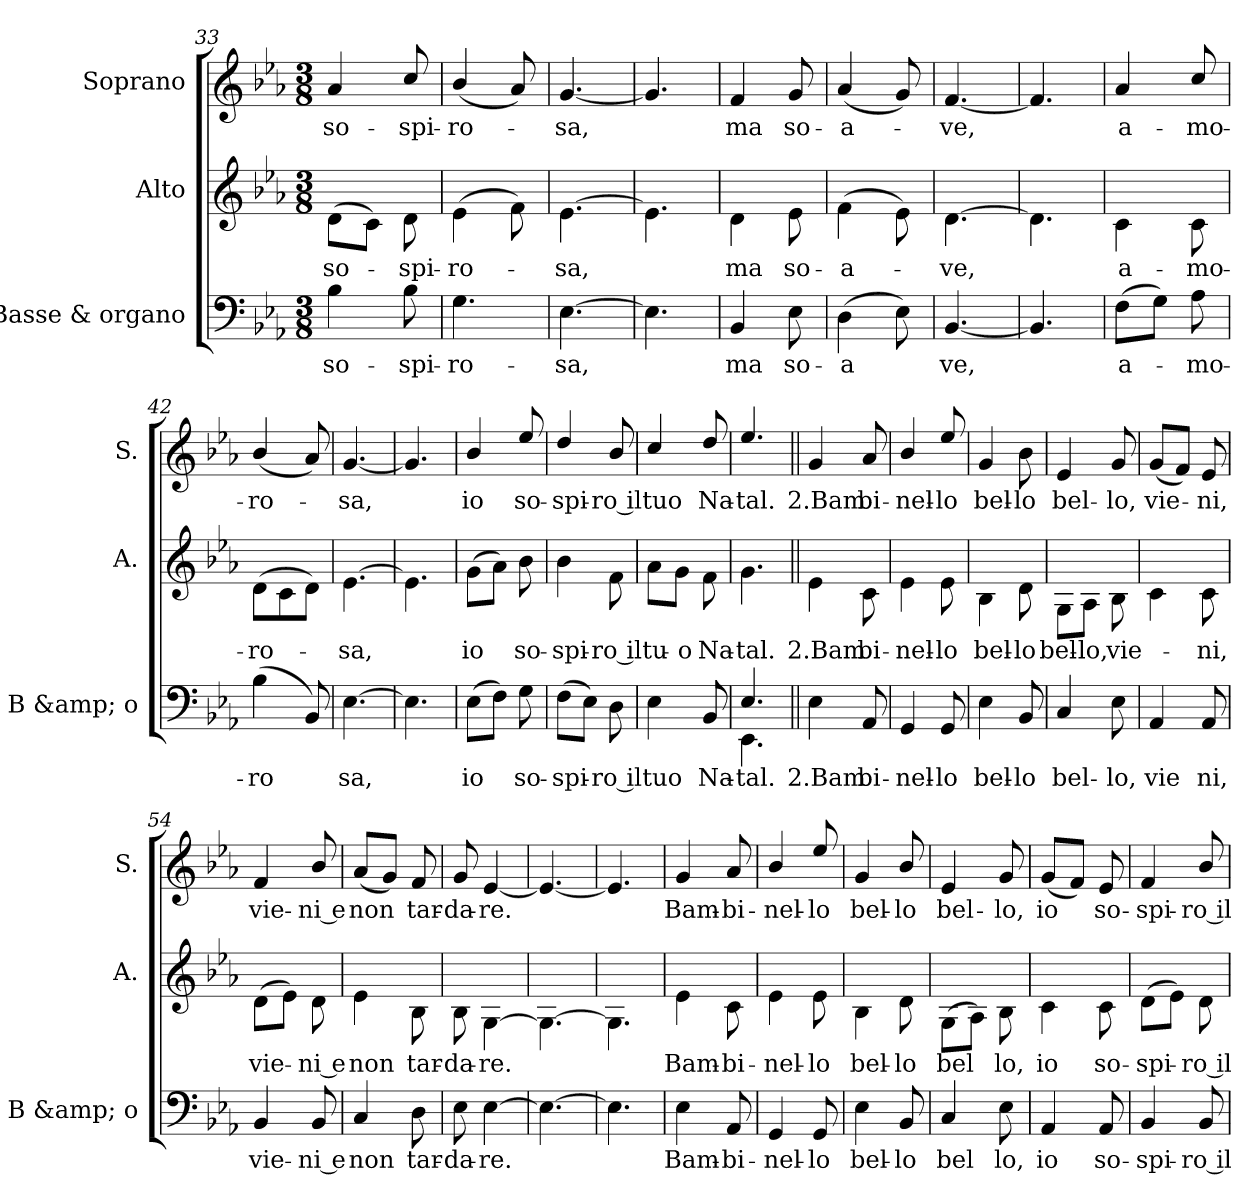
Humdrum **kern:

**kern	**text	**kern	**text	**kern	**text
*part3	*part3	*part2	*part2	*part1	*part1
*staff3	*staff3	*staff2	*staff2	*staff1	*staff1
*I"Basse &amp; organo	*	*I"Alto	*	*I"Soprano	*
*I'B &amp; o	*	*I'A.	*	*I'S.	*
*clefF4	*	*clefG2	*	*clefG2	*
*k[b-e-a-]	*	*k[b-e-a-]	*	*k[b-e-a-]	*
*E-:	*	*E-:	*	*E-:	*
*M3/8	*	*M3/8	*	*M3/8	*
=33	=33	=33	=33	=33	=33
!	!LO:LY:b	!	!LO:LY:b	!	!LO:LY:b
4B-\	so-	(8d\L	so-	4a-/	so-
.	.	8c\J)	.	.	.
!	!LO:LY:b	!	!LO:LY:b	!	!LO:LY:b
8B-\	-spi-	8d\	-spi-	8cc/	-spi-
=34	=34	=34	=34	=34	=34
!	!LO:LY:b	!	!LO:LY:b	!	!LO:LY:b
4.G\	-ro-	(<4e-\	-ro-	(>4b-/	-ro-
.	.	8f\)	.	8a-/)	.
=35	=35	=35	=35	=35	=35
!	!LO:LY:b	!	!LO:LY:b	!	!LO:LY:b
[>4.E-\	-sa,	[<4.e-\	-sa,	[>4.g/	-sa,
=36	=36	=36	=36	=36	=36
4.E-\]	.	4.e-\]	.	4.g/]	.
=37	=37	=37	=37	=37	=37
!	!LO:LY:b	!	!LO:LY:b	!	!LO:LY:b
4BB-/	ma	4d\	ma	4f/	ma
!	!LO:LY:b	!	!LO:LY:b	!	!LO:LY:b
8E-\	so-	8e-\	so-	8g/	so-
=38	=38	=38	=38	=38	=38
!	!LO:LY:b	!	!LO:LY:b	!	!LO:LY:b
(>4D\	-a	(<4f\	-a-	(>4a-/	-a-
8E-\)	.	8e-\)	.	8g/)	.
!!LO:LB:g=z
=39	=39	=39	=39	=39	=39
!	!LO:LY:b	!	!LO:LY:b	!	!LO:LY:b
[<4.BB-/	-ve,	[<4.d\	-ve,	[>4.f/	-ve,
=40	=40	=40	=40	=40	=40
4.BB-/]	.	4.d\]	.	4.f/]	.
=41	=41	=41	=41	=41	=41
!	!LO:LY:b	!	!LO:LY:b	!	!LO:LY:b
(8F\L	a-	4c\	a-	4a-/	a-
8G\J)	.	.	.	.	.
!	!LO:LY:b	!	!LO:LY:b	!	!LO:LY:b
8A-\	-mo-	8c\	-mo-	8cc/	-mo-
=42	=42	=42	=42	=42	=42
!	!LO:LY:b	!	!LO:LY:b	!	!LO:LY:b
(4B-\	-ro	(8d\L	-ro-	(>4b-/	-ro-
.	.	8c\	.	.	.
8BB-/)	.	8d\J)	.	8a-/)	.
=43	=43	=43	=43	=43	=43
!	!LO:LY:b	!	!LO:LY:b	!	!LO:LY:b
[>4.E-\	-sa,	[<4.e-\	-sa,	[>4.g/	-sa,
=44	=44	=44	=44	=44	=44
4.E-\]	.	4.e-\]	.	4.g/]	.
!!LO:LB:g=z
=45	=45	=45	=45	=45	=45
!	!LO:LY:b	!	!LO:LY:b	!	!LO:LY:b
(8E-\L	io	(8g\L	io	4b-/	io
8F\J)	.	8a-\J)	.	.	.
!	!LO:LY:b	!	!LO:LY:b	!	!LO:LY:b
8G\	so-	8b-\	so-	8ee-/	so-
=46	=46	=46	=46	=46	=46
!	!LO:LY:b	!	!LO:LY:b	!	!LO:LY:b
(8F\L	-spi-	4b-\	-spi-	4dd/	-spi-
8E-\J)	.	.	.	.	.
!	!LO:LY:b	!	!LO:LY:b	!	!LO:LY:b
8D\	-ro il	8f\	ro il	8b-/	ro il
=47	=47	=47	=47	=47	=47
!	!LO:LY:b	!	!LO:LY:b	!	!LO:LY:b
4E-\	tuo	8a-\L	tu-	4cc/	tuo
!	!	!	!LO:LY:b	!	!
.	.	8g\J	-o	.	.
!	!LO:LY:b	!	!LO:LY:b	!	!LO:LY:b
8BB-/	Na-	8f\	Na-	8dd/	Na-
=48	=48	=48	=48	=48	=48
!	!LO:LY:b	!	!LO:LY:b	!	!LO:LY:b
*^	*	*	*	*	*
4.E-/	4.EE-\	-tal.	4.g\	-tal.	4.ee-/	-tal.
=49||	=49||	=49||	=49||	=49||	=49||	=49||
!	!	!LO:LY:b	!	!LO:LY:b	!	!LO:LY:b
*v	*v	*	*	*	*	*
4E-\	2.Bam-	4e-\	2.Bam-	4g/	2.Bam-
!	!LO:LY:b	!	!LO:LY:b	!	!LO:LY:b
8AA-/	-bi-	8c\	-bi-	8a-/	-bi-
=50	=50	=50	=50	=50	=50
!	!LO:LY:b	!	!LO:LY:b	!	!LO:LY:b
4GG/	-nel-	4e-\	-nel-	4b-/	-nel-
!	!LO:LY:b	!	!LO:LY:b	!	!LO:LY:b
8GG/	-lo	8e-\	-lo	8ee-/	-lo
=51	=51	=51	=51	=51	=51
!	!LO:LY:b	!	!LO:LY:b	!	!LO:LY:b
4E-\	bel-	4B-\	bel-	4g/	bel-
!	!LO:LY:b	!	!LO:LY:b	!	!LO:LY:b
8BB-/	-lo	8d\	-lo	8b-\	-lo
=52	=52	=52	=52	=52	=52
!	!LO:LY:b	!	!LO:LY:b	!	!LO:LY:b
4C/	bel-	8G\L	bel-	4e-/	bel-
!	!	!	!LO:LY:b	!	!
.	.	8A-\J	-lo,	.	.
!	!LO:LY:b	!	!LO:LY:b	!	!LO:LY:b
8E-\	-lo,	8B-\	vie-	8g/	-lo,
=53	=53	=53	=53	=53	=53
!	!LO:LY:b	!	!	!	!LO:LY:b
4AA-/	vie	4c\	.	(8g/L	vie-
.	.	.	.	8f/J)	.
!	!LO:LY:b	!	!LO:LY:b	!	!LO:LY:b
8AA-/	-ni,	8c\	-ni,	8e-/	-ni,
!!LO:PB:g=z
=54	=54	=54	=54	=54	=54
!	!LO:LY:b	!	!LO:LY:b	!	!LO:LY:b
4BB-/	vie-	(8d\L	vie-	4f/	vie-
.	.	8e-\J)	.	.	.
!	!LO:LY:b	!	!LO:LY:b	!	!LO:LY:b
8BB-/	ni e	8d\	-ni e	8b-/	ni e
=55	=55	=55	=55	=55	=55
!	!LO:LY:b	!	!LO:LY:b	!	!LO:LY:b
4C/	non	4e-\	non	(8a-/L	non
.	.	.	.	8g/J)	.
!	!LO:LY:b	!	!LO:LY:b	!	!LO:LY:b
8D\	tar-	8B-\	tar-	8f/	tar-
=56	=56	=56	=56	=56	=56
!	!LO:LY:b	!	!LO:LY:b	!	!LO:LY:b
8E-\	-da-	8B-\	-da-	8g/	-da-
!	!LO:LY:b	!	!LO:LY:b	!	!LO:LY:b
[>4E-\	-re.	[<4G\	-re.	[>4e-/	-re.
=57	=57	=57	=57	=57	=57
4.E-\_	.	4.G\_	.	4.e-/_	.
=58	=58	=58	=58	=58	=58
4.E-\]	.	4.G\]	.	4.e-/]	.
=59	=59	=59	=59	=59	=59
!	!LO:LY:b	!	!LO:LY:b	!	!LO:LY:b
4E-\	Bam-	4e-\	Bam-	4g/	Bam-
!	!LO:LY:b	!	!LO:LY:b	!	!LO:LY:b
8AA-/	-bi-	8c\	-bi-	8a-/	-bi-
=60	=60	=60	=60	=60	=60
!	!LO:LY:b	!	!LO:LY:b	!	!LO:LY:b
4GG/	-nel-	4e-\	-nel-	4b-/	-nel-
!	!LO:LY:b	!	!LO:LY:b	!	!LO:LY:b
8GG/	-lo	8e-\	-lo	8ee-/	-lo
=61	=61	=61	=61	=61	=61
!	!LO:LY:b	!	!LO:LY:b	!	!LO:LY:b
4E-\	bel-	4B-\	bel-	4g/	bel-
!	!LO:LY:b	!	!LO:LY:b	!	!LO:LY:b
8BB-/	-lo	8d\	-lo	8b-/	-lo
=62	=62	=62	=62	=62	=62
!	!LO:LY:b	!	!LO:LY:b	!	!LO:LY:b
4C/	bel	(<8G\L	bel	4e-/	bel-
.	.	8A-\J)	.	.	.
!	!LO:LY:b	!	!LO:LY:b	!	!LO:LY:b
8E-\	-lo,	8B-\	-lo,	8g/	-lo,
=63	=63	=63	=63	=63	=63
!	!LO:LY:b	!	!LO:LY:b	!	!LO:LY:b
4AA-/	io	4c\	io	(8g/L	io
.	.	.	.	8f/J)	.
!	!LO:LY:b	!	!LO:LY:b	!	!LO:LY:b
8AA-/	so-	8c\	so-	8e-/	so-
!!LO:LB:g=z
=64	=64	=64	=64	=64	=64
!	!LO:LY:b	!	!LO:LY:b	!	!LO:LY:b
4BB-/	-spi-	(8d\L	-spi-	4f/	-spi-
.	.	8e-\J)	.	.	.
!	!LO:LY:b	!	!LO:LY:b	!	!LO:LY:b
8BB-/	-ro il	8d\	-ro il	8b-/	ro il
=	=	=	=	=	=
*-	*-	*-	*-	*-	*-
